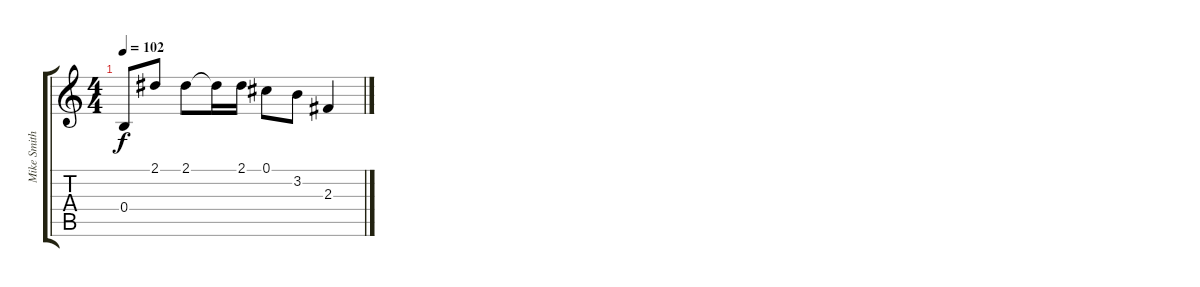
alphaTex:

\track ("Mike Smith (2nd Guitar)" "Mike Smith") {instrument distortionguitar}
\staff {score tabs}
\tuning (Db4 Ab3 E3 B2 Gb2 B1) {hide}
\ts (4 4)
\tempo 102
\clef g2
\ks c
0.4.8{dy f} 2.1.8 2.1.8 2.1{t}.16 2.1.16 0.1.8 3.2.8 2.3.4
